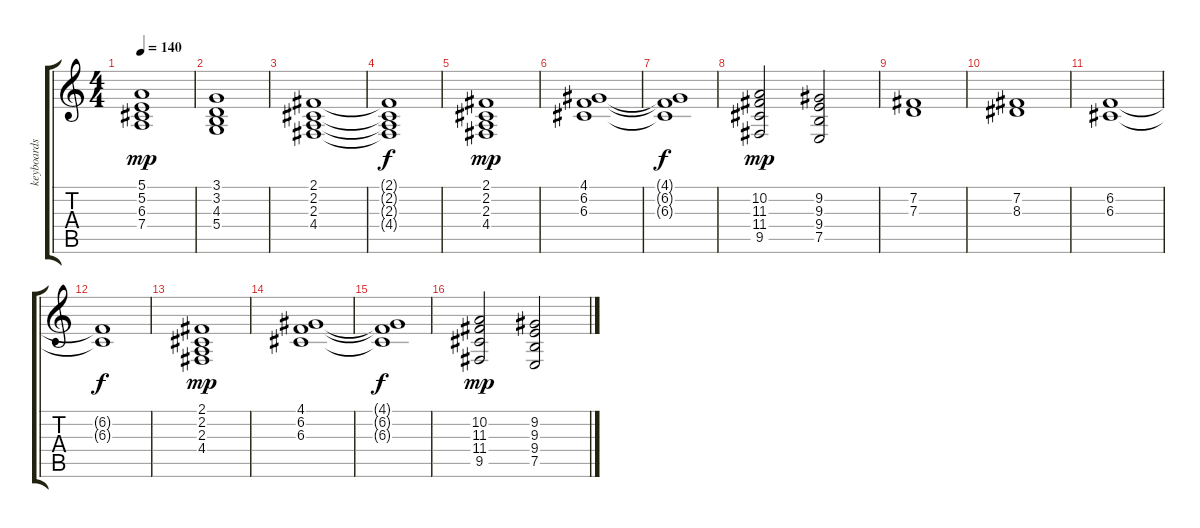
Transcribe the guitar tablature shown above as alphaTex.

\track ("keyboards 2" "keyboards ") {instrument stringensemble1}
\staff {score tabs}
\tuning (E4 B3 G3 D3 A2 E2) {hide}
\ts (4 4)
\tempo 140
\clef g2
\ks c
(5.1 5.2 6.3 7.4).1{dy mp} |
(3.1 3.2 4.3 5.4).1 |
(2.1 2.2 2.3 4.4).1 |
(2.1{t} 2.2{t} 2.3{t} 4.4{t}).1{dy f} |
(2.1 2.2 2.3 4.4).1{dy mp} |
(4.1 6.2 6.3).1 |
(4.1{t} 6.2{t} 6.3{t}).1{dy f} |
(10.2 11.3 11.4 9.5).2{dy mp} (9.2 9.3 9.4 7.5).2 |
(7.2 7.3).1 |
(7.2 8.3).1 |
(6.2 6.3).1 |
(6.2{t} 6.3{t}).1{dy f} |
(2.1 2.2 2.3 4.4).1{dy mp} |
(4.1 6.2 6.3).1 |
(4.1{t} 6.2{t} 6.3{t}).1{dy f} |
(10.2 11.3 11.4 9.5).2{dy mp} (9.2 9.3 9.4 7.5).2
